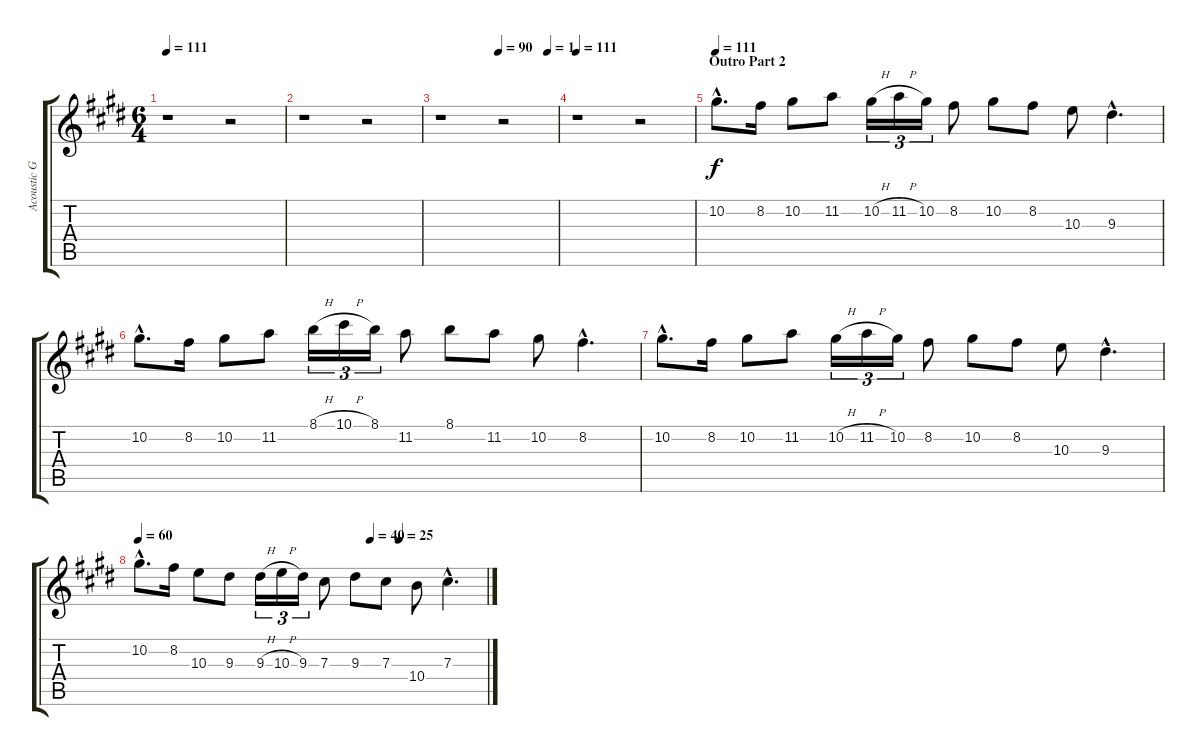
\track ("Acoustic Guitar 1" "Acoustic G") {instrument acousticguitarsteel}
\staff {score tabs}
\tuning (Eb4 Bb3 Gb3 Db3 Ab2 Eb2) {hide}
\ts (6 4)
\tempo 111
\clef g2
\ks c#minor
r.1{dy f} r.2 |
r.1 r.2 |
\tempo (90 0.5)
\tempo (1 0.9166666666666666)
r.1 r.2 |
\tempo 111
r.1 r.2 |
\section ("" "Outro Part 2")
\tempo 111
10.2{hac}.8{d} 8.2.16 10.2.8 11.2.8 10.2{h}.16{tu (3 2)} 11.2{h}.16{tu (3 2)} 10.2.16{tu (3 2)} 8.2.8 10.2.8 8.2.8 10.3.8 9.3{hac}.4{d} |
10.2{hac}.8{d} 8.2.16 10.2.8 11.2.8 8.1{h}.16{tu (3 2)} 10.1{h}.16{tu (3 2)} 8.1.16{tu (3 2)} 11.2.8 8.1.8 11.2.8 10.2.8 8.2{hac}.4{d} |
10.2{hac}.8{d} 8.2.16 10.2.8 11.2.8 10.2{h}.16{tu (3 2)} 11.2{h}.16{tu (3 2)} 10.2.16{tu (3 2)} 8.2.8 10.2.8 8.2.8 10.3.8 9.3{hac}.4{d} |
\tempo 60
\tempo (40 0.6666666666666666)
\tempo (25 0.75)
10.2{hac}.8{d} 8.2.16 10.3.8 9.3.8 9.3{h}.16{tu (3 2)} 10.3{h}.16{tu (3 2)} 9.3.16{tu (3 2)} 7.3.8 9.3.8 7.3.8 10.4.8 7.3{hac}.4{d}
